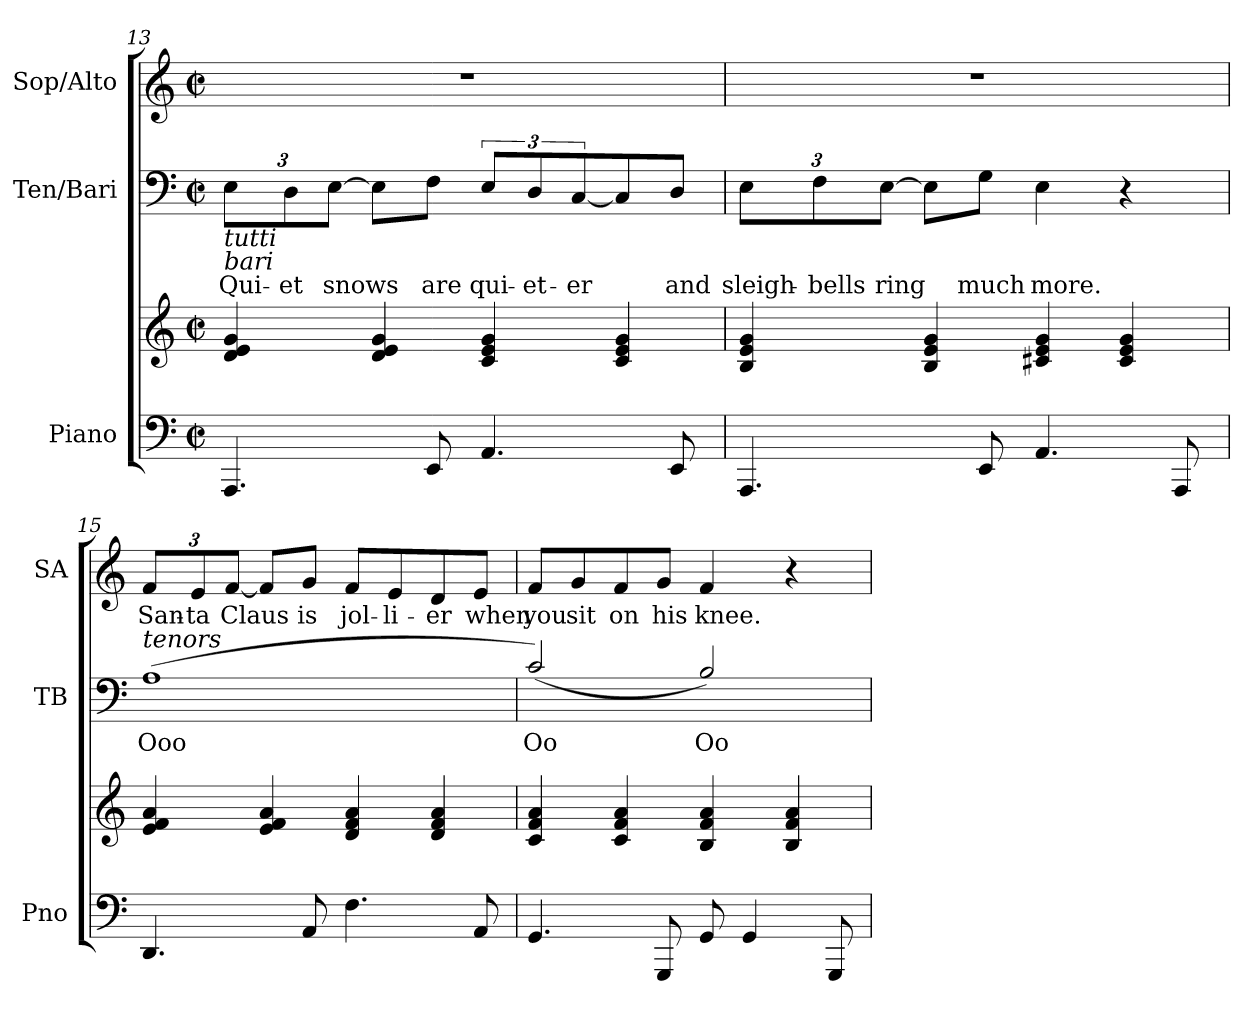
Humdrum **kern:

**kern	**kern	**kern	**text	**kern	**text
*part3	*part3	*part2	*part2	*part1	*part1
*staff4	*staff3	*staff2	*staff2	*staff1	*staff1
*I"Piano	*	*I"Ten/Bari	*	*I"Sop/Alto	*
*I'Pno	*	*I'TB	*	*I'SA	*
!!LO:PB:g=z
*clefF4	*clefG2	*clefF4	*	*clefG2	*
*k[]	*k[]	*k[]	*	*k[]	*
*C:	*C:	*C:	*	*C:	*
*M2/2	*M2/2	*M2/2	*	*M2/2	*
*met(c|)	*met(c|)	*met(c|)	*	*met(c|)	*
=13	=13	=13	=13	=13	=13
!	!	!LO:TX:b:i:t=tutti\nbari	!	!	!
!	!	!	!LO:LY:b	!	!
4.AAA/	4g/ 4e/ 4d/	12E\L	Qui-	1r	.
!	!	!	!LO:LY:b	!	!
.	.	12D\	-et	.	.
!	!	!	!LO:LY:b	!	!
.	.	[12E\J	snows	.	.
.	4g/ 4e/ 4d/	8E\L]	.	.	.
!	!	!	!LO:LY:b	!	!
8EE/	.	8F\J	are	.	.
!	!	!	!LO:LY:b	!	!
4.AA/	4g/ 4e/ 4c/	12E/L	qui-	.	.
!	!	!	!LO:LY:b	!	!
.	.	12D/	-et-	.	.
!	!	!	!LO:LY:b	!	!
.	.	[12C/	-er	.	.
.	4g/ 4e/ 4c/	8C/]	.	.	.
!	!	!	!LO:LY:b	!	!
8EE/	.	8D/J	and	.	.
=14	=14	=14	=14	=14	=14
!	!	!	!LO:LY:b	!	!
4.AAA/	4g/ 4e/ 4B/	12E\L	sleigh-	1r	.
!	!	!	!LO:LY:b	!	!
.	.	12F\	-bells	.	.
!	!	!	!LO:LY:b	!	!
.	.	[12E\J	ring	.	.
.	4g/ 4e/ 4B/	8E\L]	.	.	.
!	!	!	!LO:LY:b	!	!
8EE/	.	8G\J	much	.	.
!	!	!	!LO:LY:b	!	!
4.AA/	4g/ 4e/ 4c#X/	4E\	more.	.	.
.	4g/ 4e/ 4c#/	4r	.	.	.
8AAA/	.	.	.	.	.
=15	=15	=15	=15	=15	=15
!	!	!	!LO:LY:b	!	!
*	*	*	*	*Xbrackettup	*
!	!	!LO:TX:a:i:t=tenors	!	!	!
!	!	!	!	!	!LO:LY:b
4.DD/	4a/ 4f/ 4e/	(1A	Ooo	12f/L	San-
!	!	!	!	!	!LO:LY:b
.	.	.	.	12e/	-ta
!	!	!	!	!	!LO:LY:b
.	.	.	.	[12f/J	Claus
.	4a/ 4f/ 4e/	.	.	8f/L]	.
!	!	!	!	!	!LO:LY:b
8AA/	.	.	.	8g/J	is
!	!	!	!	!	!LO:LY:b
4.F\	4a/ 4f/ 4d/	.	.	8f/L	jol-
!	!	!	!	!	!LO:LY:b
.	.	.	.	8e/	-li-
!	!	!	!	!	!LO:LY:b
.	4a/ 4f/ 4d/	.	.	8d/	-er
!	!	!	!	!	!LO:LY:b
8AA/	.	.	.	8e/J	when
!!LO:LB:g=z
=16	=16	=16	=16	=16	=16
!	!	!	!LO:LY:b	!	!
!	!	!	!	!	!LO:LY:b
4.GG/	4a/ 4f/ 4c/	(2c/)	Oo	8f/L	you
!	!	!	!	!	!LO:LY:b
.	.	.	.	8g/	sit
!	!	!	!	!	!LO:LY:b
.	4a/ 4f/ 4c/	.	.	8f/	on
!	!	!	!	!	!LO:LY:b
8GGG/	.	.	.	8g/J	his
!	!	!	!LO:LY:b	!	!
!	!	!	!	!	!LO:LY:b
8GG/	4a/ 4f/ 4B/	2B/)	Oo	4f/	knee.
4GG/	.	.	.	.	.
.	4a/ 4f/ 4B/	.	.	4r	.
8GGG/	.	.	.	.	.
=	=	=	=	=	=
*-	*-	*-	*-	*-	*-
